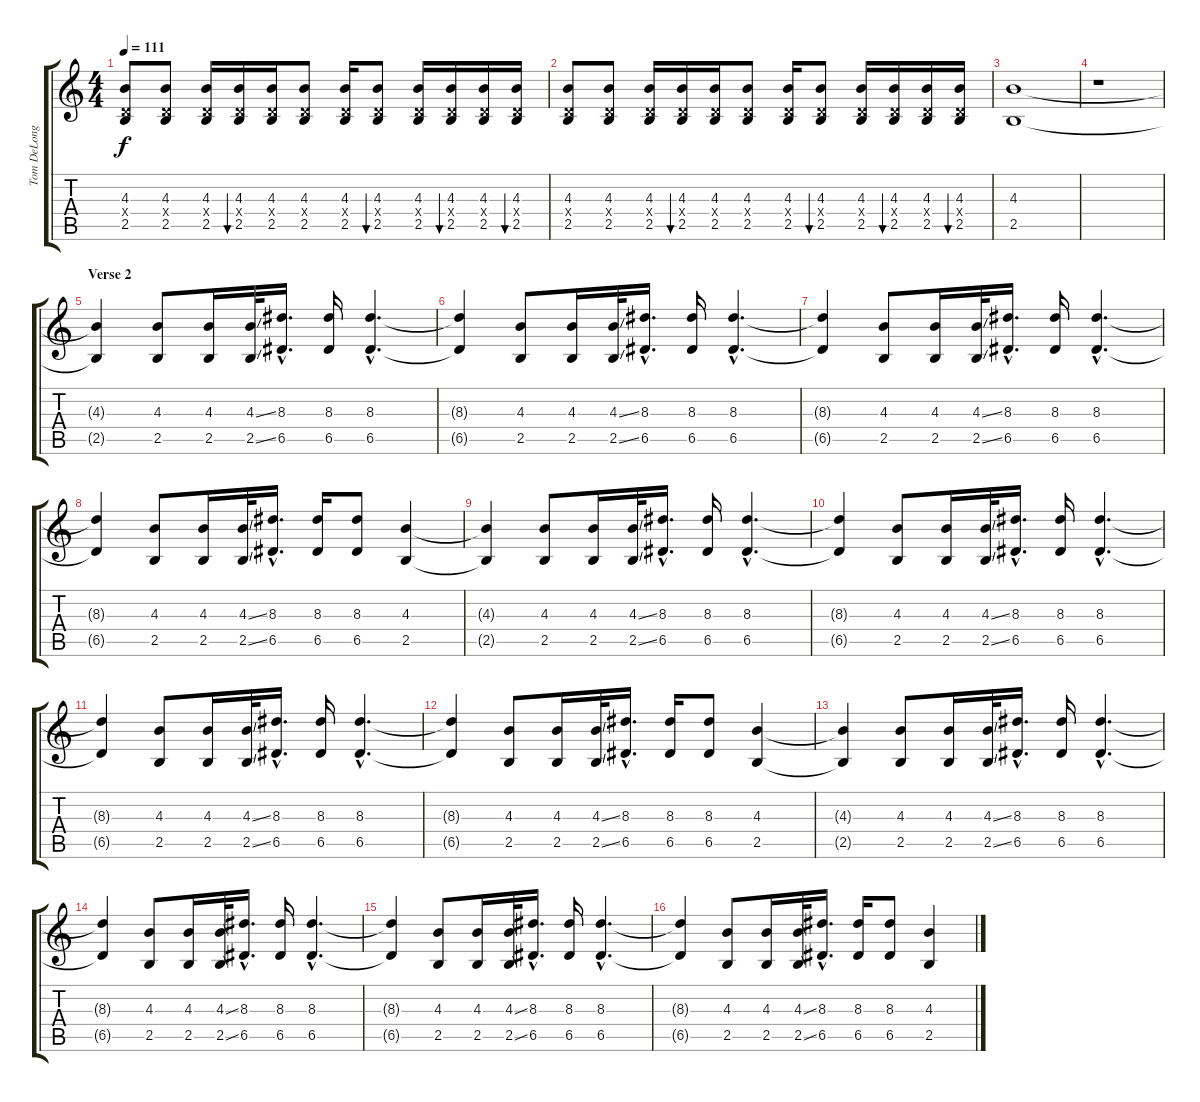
\track ("Tom DeLonge - Acoustic Guitar 1" "Tom DeLong") {instrument acousticguitarnylon}
\staff {score tabs}
\tuning (E4 B3 G3 D3 A2 E2) {hide}
\ts (4 4)
\tempo 111
\clef g2
\ks c
(4.3 0.4{x} 2.5).8{dy f} (4.3 0.4{x} 2.5).8 (4.3 0.4{x} 2.5).16 (4.3 0.4{x} 2.5).16{bu 60} (4.3 0.4{x} 2.5).16 (4.3 0.4{x} 2.5).8 (4.3 0.4{x} 2.5).16 (4.3 0.4{x} 2.5).8{bu 60} (4.3 0.4{x} 2.5).16 (4.3 0.4{x} 2.5).16{bu 60} (4.3 0.4{x} 2.5).16 (4.3 0.4{x} 2.5).16{bu 60} |
(4.3 0.4{x} 2.5).8 (4.3 0.4{x} 2.5).8 (4.3 0.4{x} 2.5).16 (4.3 0.4{x} 2.5).16{bu 60} (4.3 0.4{x} 2.5).16 (4.3 0.4{x} 2.5).8 (4.3 0.4{x} 2.5).16 (4.3 0.4{x} 2.5).8{bu 60} (4.3 0.4{x} 2.5).16 (4.3 0.4{x} 2.5).16{bu 60} (4.3 0.4{x} 2.5).16 (4.3 0.4{x} 2.5).16{bu 60} |
(4.3 2.5).1{volume 12} |
r.1 |
\section ("" "Verse 2")
(4.3{t} 2.5{t}).4 (4.3 2.5).8 (4.3 2.5).16 (4.3{ss} 2.5{ss}).32 (8.3{hac} 6.5{hac}).16{d} (8.3 6.5).16 (8.3{hac} 6.5{hac}).4{d} |
(8.3{t} 6.5{t}).4 (4.3 2.5).8 (4.3 2.5).16 (4.3{ss} 2.5{ss}).32 (8.3{hac} 6.5{hac}).16{d} (8.3 6.5).16 (8.3{hac} 6.5{hac}).4{d} |
(8.3{t} 6.5{t}).4 (4.3 2.5).8 (4.3 2.5).16 (4.3{ss} 2.5{ss}).32 (8.3{hac} 6.5{hac}).16{d} (8.3 6.5).16 (8.3{hac} 6.5{hac}).4{d} |
(8.3{t} 6.5{t}).4 (4.3 2.5).8 (4.3 2.5).16 (4.3{ss} 2.5{ss}).32 (8.3{hac} 6.5{hac}).16{d} (8.3 6.5).16 (8.3 6.5).8 (4.3 2.5).4 |
(4.3{t} 2.5{t}).4 (4.3 2.5).8 (4.3 2.5).16 (4.3{ss} 2.5{ss}).32 (8.3{hac} 6.5{hac}).16{d} (8.3 6.5).16 (8.3{hac} 6.5{hac}).4{d} |
(8.3{t} 6.5{t}).4 (4.3 2.5).8 (4.3 2.5).16 (4.3{ss} 2.5{ss}).32 (8.3{hac} 6.5{hac}).16{d} (8.3 6.5).16 (8.3{hac} 6.5{hac}).4{d} |
(8.3{t} 6.5{t}).4 (4.3 2.5).8 (4.3 2.5).16 (4.3{ss} 2.5{ss}).32 (8.3{hac} 6.5{hac}).16{d} (8.3 6.5).16 (8.3{hac} 6.5{hac}).4{d} |
(8.3{t} 6.5{t}).4 (4.3 2.5).8 (4.3 2.5).16 (4.3{ss} 2.5{ss}).32 (8.3{hac} 6.5{hac}).16{d} (8.3 6.5).16 (8.3 6.5).8 (4.3 2.5).4 |
(4.3{t} 2.5{t}).4 (4.3 2.5).8 (4.3 2.5).16 (4.3{ss} 2.5{ss}).32 (8.3{hac} 6.5{hac}).16{d} (8.3 6.5).16 (8.3{hac} 6.5{hac}).4{d} |
(8.3{t} 6.5{t}).4 (4.3 2.5).8 (4.3 2.5).16 (4.3{ss} 2.5{ss}).32 (8.3{hac} 6.5{hac}).16{d} (8.3 6.5).16 (8.3{hac} 6.5{hac}).4{d} |
(8.3{t} 6.5{t}).4 (4.3 2.5).8 (4.3 2.5).16 (4.3{ss} 2.5{ss}).32 (8.3{hac} 6.5{hac}).16{d} (8.3 6.5).16 (8.3{hac} 6.5{hac}).4{d} |
(8.3{t} 6.5{t}).4 (4.3 2.5).8 (4.3 2.5).16 (4.3{ss} 2.5{ss}).32 (8.3{hac} 6.5{hac}).16{d} (8.3 6.5).16 (8.3 6.5).8 (4.3 2.5).4
